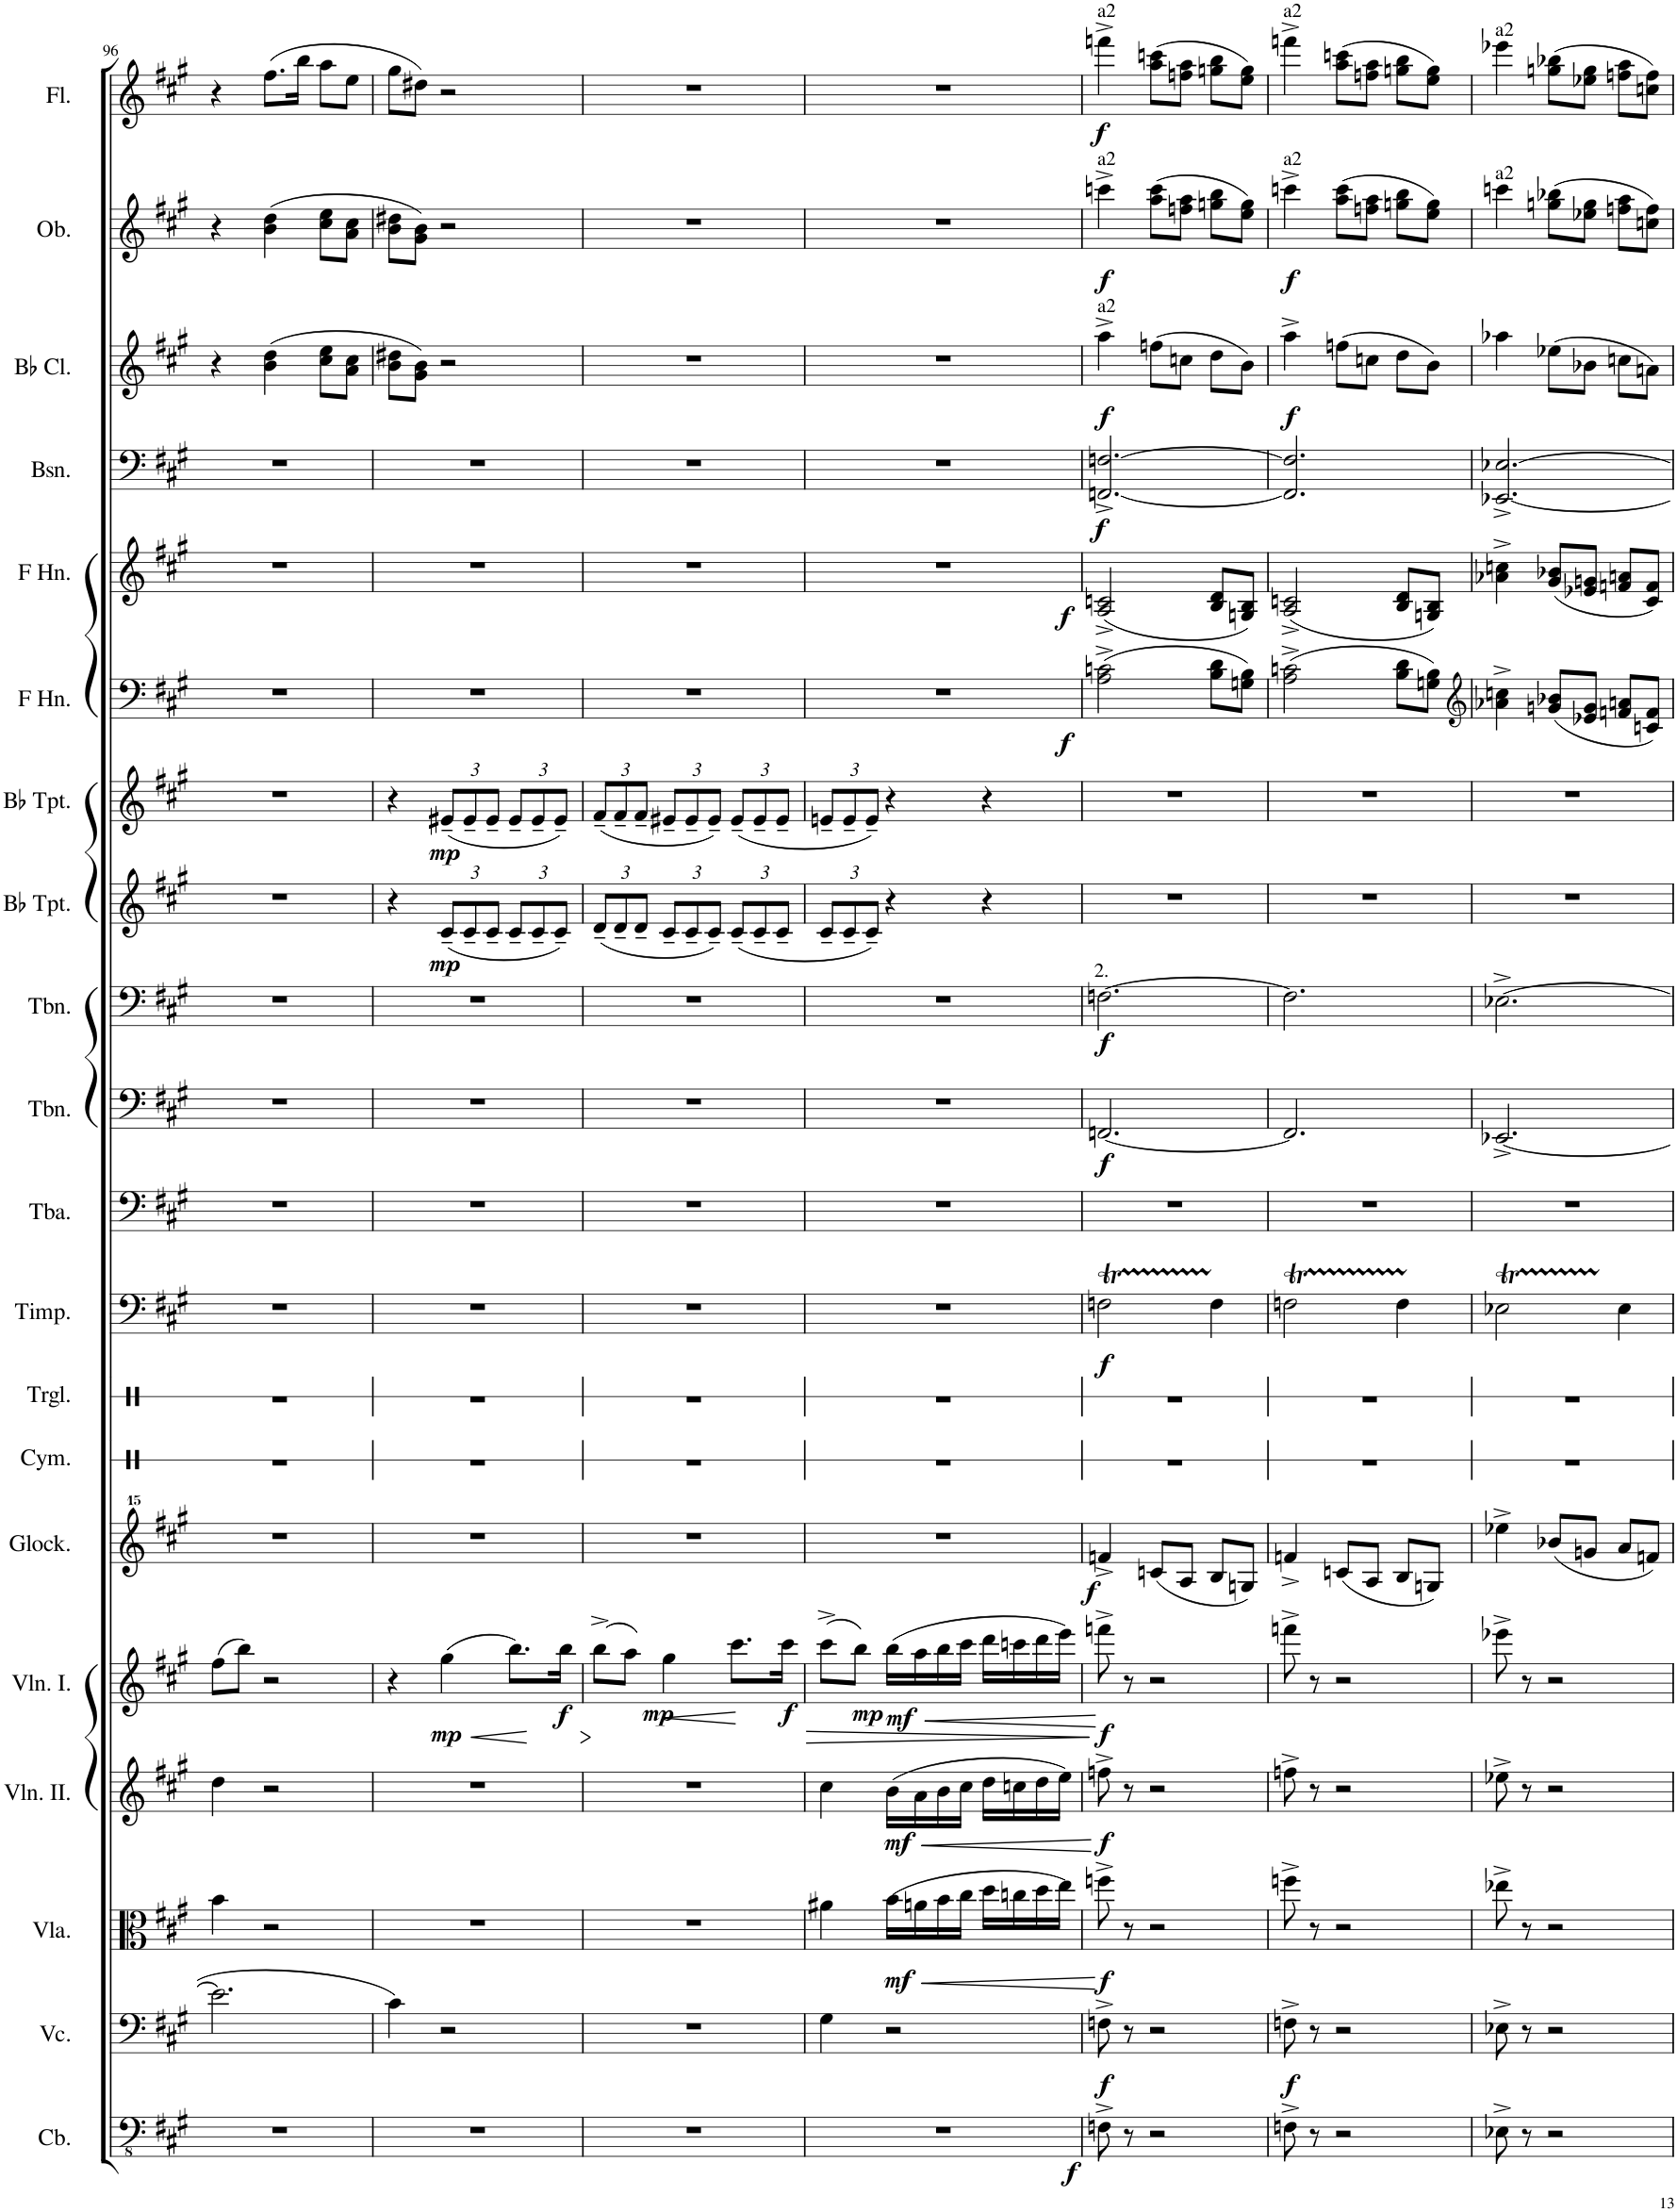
**kern	**dynam	**kern	**dynam	**kern	**dynam	**kern	**dynam	**kern	**dynam	**kern	**dynam	**kern	**kern	**kern	**dynam	**kern	**kern	**dynam	**kern	**dynam	**kern	**dynam	**kern	**dynam	**kern	**dynam	**kern	**dynam	**kern	**dynam	**kern	**dynam	**kern	**dynam	**kern	**dynam
*part20	*part20	*part19	*part19	*part18	*part18	*part17	*part17	*part16	*part16	*part15	*part15	*part14	*part13	*part12	*part12	*part11	*part10	*part10	*part9	*part9	*part8	*part8	*part7	*part7	*part6	*part6	*part5	*part5	*part4	*part4	*part3	*part3	*part2	*part2	*part1	*part1
*staff20	*staff20	*staff19	*staff19	*staff18	*staff18	*staff17	*staff17	*staff16	*staff16	*staff15	*staff15	*staff14	*staff13	*staff12	*staff12	*staff11	*staff10	*staff10	*staff9	*staff9	*staff8	*staff8	*staff7	*staff7	*staff6	*staff6	*staff5	*staff5	*staff4	*staff4	*staff3	*staff3	*staff2	*staff2	*staff1	*staff1
*I"Contrabasses	*	*I"Violoncellos	*	*I"Violas	*	*I"Violins II.	*	*I"Violins I.	*	*I"Glockenspiel	*	*I"Cymbal	*I"Triangle	*I"Timpani	*	*I"Tuba	*I"Trombone 3	*	*I"Trombones 1-2	*	*I"Bb Trumpet 3	*	*I"Bb Trumpets 1-2	*	*I"Horns in F 2-4	*	*I"Horns in F 1-3	*	*I"Bassoons 1-2	*	*I"Bb Clarinets 1-2	*	*I"Oboes 1-2	*	*I"Flutes 1-2	*
*I'Cb.	*	*I'Vc.	*	*I'Vla.	*	*I'Vln. II.	*	*I'Vln. I.	*	*I'Glock.	*	*I'Cym.	*I'Trgl.	*I'Timp.	*	*I'Tba.	*I'Tbn.	*	*I'Tbn.	*	*I'Bb Tpt.	*	*I'Bb Tpt.	*	*	*	*	*	*I'Bsn.	*	*I'Bb Cl.	*	*I'Ob.	*	*I'Fl.	*
!!LO:PB:g=z
*clefFv4	*	*clefF4	*	*clefC3	*	*clefG2	*	*clefG2	*	*clefG^^2	*	*clefX	*clefX	*clefF4	*	*clefF4	*clefF4	*	*clefF4	*	*clefG2	*	*clefG2	*	*clefF4	*	*clefF4	*	*clefF4	*	*clefG2	*	*clefG2	*	*clefG2	*
*	*	*	*	*	*	*	*	*	*	*	*	*	*	*	*	*	*	*	*	*	*ITrd1c2	*	*ITrd1c2	*	*ITrd4c7	*	*ITrd4c7	*	*	*	*ITrd1c2	*	*	*	*	*
*k[f#c#g#]	*	*k[f#c#g#]	*	*k[f#c#g#]	*	*k[f#c#g#]	*	*k[f#c#g#]	*	*k[f#c#g#]	*	*k[f#c#]	*k[f#c#]	*k[f#c#g#]	*	*k[f#c#g#]	*k[f#c#g#]	*	*k[f#c#g#]	*	*k[f#c#g#]	*	*k[f#c#g#]	*	*k[f#c#g#]	*	*k[f#c#g#]	*	*k[f#c#g#]	*	*k[f#c#g#]	*	*k[f#c#g#]	*	*k[f#c#g#]	*
*M3/4	*	*M3/4	*	*M3/4	*	*M3/4	*	*M3/4	*	*M3/4	*	*M3/4	*M3/4	*M3/4	*	*M3/4	*M3/4	*	*M3/4	*	*M3/4	*	*M3/4	*	*M3/4	*	*M3/4	*	*M3/4	*	*M3/4	*	*M3/4	*	*M3/4	*
=96	=96	=96	=96	=96	=96	=96	=96	=96	=96	=96	=96	=96	=96	=96	=96	=96	=96	=96	=96	=96	=96	=96	=96	=96	=96	=96	=96	=96	=96	=96	=96	=96	=96	=96	=96	=96
2.r	.	2.e\]	.	4b\	.	4dd\	.	(8ff#\L	.	2.r	.	2.r	2.r	2.r	.	2.r	2.r	.	2.r	.	2.r	.	2.r	.	2.r	.	2.r	.	2.r	.	4r	.	4r	.	4r	.
.	.	.	.	.	.	.	.	8bb\J)	.	.	.	.	.	.	.	.	.	.	.	.	.	.	.	.	.	.	.	.	.	.	.	.	.	.	.	.
.	.	.	.	2r	.	2r	.	2r	.	.	.	.	.	.	.	.	.	.	.	.	.	.	.	.	.	.	.	.	.	.	(4b\ 4dd\	.	(4b\ 4dd\	.	(8.ff#\L	.
.	.	.	.	.	.	.	.	.	.	.	.	.	.	.	.	.	.	.	.	.	.	.	.	.	.	.	.	.	.	.	.	.	.	.	16bb\Jk	.
.	.	.	.	.	.	.	.	.	.	.	.	.	.	.	.	.	.	.	.	.	.	.	.	.	.	.	.	.	.	.	8cc#\ 8ee\L	.	8cc#\ 8ee\L	.	8aa\L	.
.	.	.	.	.	.	.	.	.	.	.	.	.	.	.	.	.	.	.	.	.	.	.	.	.	.	.	.	.	.	.	8a\ 8cc#\J	.	8a\ 8cc#\J	.	8ee\J	.
=97	=97	=97	=97	=97	=97	=97	=97	=97	=97	=97	=97	=97	=97	=97	=97	=97	=97	=97	=97	=97	=97	=97	=97	=97	=97	=97	=97	=97	=97	=97	=97	=97	=97	=97	=97	=97
2.r	.	4c#\	.	2.r	.	2.r	.	4r	.	2.r	.	2.r	2.r	2.r	.	2.r	2.r	.	2.r	.	4r	.	4r	.	2.r	.	2.r	.	2.r	.	8b\ 8dd#X\L	.	8b\ 8dd#X\L	.	8gg#\L	.
.	.	.	.	.	.	.	.	.	.	.	.	.	.	.	.	.	.	.	.	.	.	.	.	.	.	.	.	.	.	.	8g#\ 8b\J)	.	8g#\ 8b\J)	.	8dd#X\J)	.
!	!	!	!	!	!	!	!	!	!LO:HP:b	!	!	!	!	!	!	!	!	!	!	!	!	!	!	!	!	!	!	!	!	!	!	!	!	!	!	!
*	*	*	*	*	*	*	*	*	*	*	*	*	*	*	*	*	*	*	*	*	*Xbrackettup	*	*Xbrackettup	*	*	*	*	*	*	*	*	*	*	*	*	*
!	!	!	!	!	!	!	!	!	!LO:DY:n=1:b	!	!	!	!	!	!	!	!	!	!	!	!	!LO:DY:b	!	!LO:DY:b	!	!	!	!	!	!	!	!	!	!	!	!
.	.	2r	.	.	.	.	.	(4gg#\	< mp	.	.	.	.	.	.	.	.	.	.	.	(12c#~/L	mp	(12e#X~/L	mp	.	.	.	.	.	.	2r	.	2r	.	2r	.
.	.	.	.	.	.	.	.	.	.	.	.	.	.	.	.	.	.	.	.	.	12c#~/	.	12e#~/	.	.	.	.	.	.	.	.	.	.	.	.	.
.	.	.	.	.	.	.	.	.	.	.	.	.	.	.	.	.	.	.	.	.	12c#~/J	.	12e#~/J	.	.	.	.	.	.	.	.	.	.	.	.	.
!	!	!	!	!	!	!	!	!	!LO:DY:n=2:b	!	!	!	!	!	!	!	!	!	!	!	!	!	!	!	!	!	!	!	!	!	!	!	!	!	!	!
.	.	.	.	.	.	.	.	8.bb\L)	f	.	.	.	.	.	.	.	.	.	.	.	12c#~/L	.	12e#~/L	.	.	.	.	.	.	.	.	.	.	.	.	.
.	.	.	.	.	.	.	.	.	.	.	.	.	.	.	.	.	.	.	.	.	12c#~/	.	12e#~/	.	.	.	.	.	.	.	.	.	.	.	.	.
.	.	.	.	.	.	.	.	.	.	.	.	.	.	.	.	.	.	.	.	.	12c#~/J)	.	12e#~/J)	.	.	.	.	.	.	.	.	.	.	.	.	.
.	.	.	.	.	.	.	.	16bb\Jk	.	.	.	.	.	.	.	.	.	.	.	.	.	.	.	.	.	.	.	.	.	.	.	.	.	.	.	.
.	.	.	.	.	.	.	.	.	[	.	.	.	.	.	.	.	.	.	.	.	.	.	.	.	.	.	.	.	.	.	.	.	.	.	.	.
=98	=98	=98	=98	=98	=98	=98	=98	=98	=98	=98	=98	=98	=98	=98	=98	=98	=98	=98	=98	=98	=98	=98	=98	=98	=98	=98	=98	=98	=98	=98	=98	=98	=98	=98	=98	=98
!	!	!	!	!	!	!	!	!	!LO:HP:b	!	!	!	!	!	!	!	!	!	!	!	!	!	!	!	!	!	!	!	!	!	!	!	!	!	!	!
2.r	.	2.r	.	2.r	.	2.r	.	(8bb^\L	>	2.r	.	2.r	2.r	2.r	.	2.r	2.r	.	2.r	.	(12d~/L	.	(12f#~/L	.	2.r	.	2.r	.	2.r	.	2.r	.	2.r	.	2.r	.
.	.	.	.	.	.	.	.	.	.	.	.	.	.	.	.	.	.	.	.	.	12d~/	.	12f#~/	.	.	.	.	.	.	.	.	.	.	.	.	.
!	!	!	!	!	!	!	!	!	!LO:DY:b	!	!	!	!	!	!	!	!	!	!	!	!	!	!	!	!	!	!	!	!	!	!	!	!	!	!	!
.	.	.	.	.	.	.	.	8aa\J)	mp	.	.	.	.	.	.	.	.	.	.	.	.	.	.	.	.	.	.	.	.	.	.	.	.	.	.	.
.	.	.	.	.	.	.	.	.	.	.	.	.	.	.	.	.	.	.	.	.	12d~/J	.	12f#~/J	.	.	.	.	.	.	.	.	.	.	.	.	.
!	!	!	!	!	!	!	!	!	!LO:HP:b	!	!	!	!	!	!	!	!	!	!	!	!	!	!	!	!	!	!	!	!	!	!	!	!	!	!	!
.	.	.	.	.	.	.	.	4gg#\	<	.	.	.	.	.	.	.	.	.	.	.	12c#~/L	.	12e#X~/L	.	.	.	.	.	.	.	.	.	.	.	.	.
.	.	.	.	.	.	.	.	.	.	.	.	.	.	.	.	.	.	.	.	.	12c#~/	.	12e#~/	.	.	.	.	.	.	.	.	.	.	.	.	.
.	.	.	.	.	.	.	.	.	.	.	.	.	.	.	.	.	.	.	.	.	12c#~/J)	.	12e#~/J)	.	.	.	.	.	.	.	.	.	.	.	.	.
.	.	.	.	.	.	.	.	8.ccc#\L	.	.	.	.	.	.	.	.	.	.	.	.	(12c#~/L	.	(12e#~/L	.	.	.	.	.	.	.	.	.	.	.	.	.
.	.	.	.	.	.	.	.	.	.	.	.	.	.	.	.	.	.	.	.	.	12c#~/	.	12e#~/	.	.	.	.	.	.	.	.	.	.	.	.	.
.	.	.	.	.	.	.	.	.	.	.	.	.	.	.	.	.	.	.	.	.	12c#~/J	.	12e#~/J	.	.	.	.	.	.	.	.	.	.	.	.	.
!	!	!	!	!	!	!	!	!	!LO:DY:b	!	!	!	!	!	!	!	!	!	!	!	!	!	!	!	!	!	!	!	!	!	!	!	!	!	!	!
.	.	.	.	.	.	.	.	16ccc#\Jk	f	.	.	.	.	.	.	.	.	.	.	.	.	.	.	.	.	.	.	.	.	.	.	.	.	.	.	.
.	.	.	.	.	.	.	.	.	] [	.	.	.	.	.	.	.	.	.	.	.	.	.	.	.	.	.	.	.	.	.	.	.	.	.	.	.
=99	=99	=99	=99	=99	=99	=99	=99	=99	=99	=99	=99	=99	=99	=99	=99	=99	=99	=99	=99	=99	=99	=99	=99	=99	=99	=99	=99	=99	=99	=99	=99	=99	=99	=99	=99	=99
!	!	!	!	!	!	!	!	!	!LO:HP:b	!	!	!	!	!	!	!	!	!	!	!	!	!	!	!	!	!	!	!	!	!	!	!	!	!	!	!
2.r	.	4G#\	.	4a#X\	.	4cc#\	.	(8ccc#^\L	>	2.r	.	2.r	2.r	2.r	.	2.r	2.r	.	2.r	.	12c#~/L	.	12en~/L	.	2.r	.	2.r	.	2.r	.	2.r	.	2.r	.	2.r	.
.	.	.	.	.	.	.	.	.	.	.	.	.	.	.	.	.	.	.	.	.	12c#~/	.	12e~/	.	.	.	.	.	.	.	.	.	.	.	.	.
!	!	!	!	!	!	!	!	!	!LO:DY:b	!	!	!	!	!	!	!	!	!	!	!	!	!	!	!	!	!	!	!	!	!	!	!	!	!	!	!
.	.	.	.	.	.	.	.	8bb\J)	mp	.	.	.	.	.	.	.	.	.	.	.	.	.	.	.	.	.	.	.	.	.	.	.	.	.	.	.
.	.	.	.	.	.	.	.	.	.	.	.	.	.	.	.	.	.	.	.	.	12c#~/J)	.	12e~/J)	.	.	.	.	.	.	.	.	.	.	.	.	.
!	!	!	!	!	!LO:HP:b	!	!LO:HP:b	!	!LO:HP:b	!	!	!	!	!	!	!	!	!	!	!	!	!	!	!	!	!	!	!	!	!	!	!	!	!	!	!
!	!	!	!	!	!LO:DY:n=1:b	!	!LO:DY:n=1:b	!	!LO:DY:n=1:b	!	!	!	!	!	!	!	!	!	!	!	!	!	!	!	!	!	!	!	!	!	!	!	!	!	!	!
.	.	2r	.	(16b\LL	< mf	(16b\LL	< mf	(16bb\LL	< mf	.	.	.	.	.	.	.	.	.	.	.	4r	.	4r	.	.	.	.	.	.	.	.	.	.	.	.	.
.	.	.	.	16an\	[	16a\	[	16aa\	[	.	.	.	.	.	.	.	.	.	.	.	.	.	.	.	.	.	.	.	.	.	.	.	.	.	.	.
.	.	.	.	16b\	.	16b\	.	16bb\	.	.	.	.	.	.	.	.	.	.	.	.	.	.	.	.	.	.	.	.	.	.	.	.	.	.	.	.
.	.	.	.	16cc#\JJ	.	16cc#\JJ	.	16ccc#\JJ	.	.	.	.	.	.	.	.	.	.	.	.	.	.	.	.	.	.	.	.	.	.	.	.	.	.	.	.
.	.	.	.	16dd\LL	.	16dd\LL	.	16ddd\LL	.	.	.	.	.	.	.	.	.	.	.	.	4r	.	4r	.	.	.	.	.	.	.	.	.	.	.	.	.
.	.	.	.	16ccn\	.	16ccn\	.	16cccn\	.	.	.	.	.	.	.	.	.	.	.	.	.	.	.	.	.	.	.	.	.	.	.	.	.	.	.	.
.	.	.	.	16dd\	.	16dd\	.	16ddd\	.	.	.	.	.	.	.	.	.	.	.	.	.	.	.	.	.	.	.	.	.	.	.	.	.	.	.	.
.	.	.	.	16ee\JJ)	.	16ee\JJ)	.	16eee\JJ)	.	.	.	.	.	.	.	.	.	.	.	.	.	.	.	.	.	.	.	.	.	.	.	.	.	.	.	.
.	.	.	.	.	.	.	.	.	]	.	.	.	.	.	.	.	.	.	.	.	.	.	.	.	.	.	.	.	.	.	.	.	.	.	.	.
=100	=100	=100	=100	=100	=100	=100	=100	=100	=100	=100	=100	=100	=100	=100	=100	=100	=100	=100	=100	=100	=100	=100	=100	=100	=100	=100	=100	=100	=100	=100	=100	=100	=100	=100	=100	=100
!	!	!	!	!	!	!	!	!	!	!	!	!	!	!	!	!	!	!	!	!	!	!	!	!	!	!	!	!	!	!	!	!	!	!	!LO:TX:a:t=a2	!
!	!	!	!	!	!	!	!	!	!	!	!	!	!	!	!	!	!	!	!	!	!	!	!	!	!	!	!	!	!	!	!	!	!LO:TX:a:t=a2	!	!	!
!	!	!	!	!	!	!	!	!	!	!	!	!	!	!	!	!	!	!	!	!	!	!	!	!	!	!	!	!	!	!	!LO:TX:a:t=a2	!	!	!	!	!
!	!	!	!	!	!	!	!	!	!	!	!	!	!	!	!	!	!	!	!LO:TX:a:t=2.	!	!	!	!	!	!	!	!	!	!	!	!	!	!	!	!	!
!	!LO:DY:b	!	!LO:DY:b	!	!LO:DY:b	!	!LO:DY:b	!	!LO:DY:b	!	!LO:DY:b	!	!	!	!LO:DY:b	!	!	!LO:DY:b	!	!LO:DY:b	!	!	!	!	!	!LO:DY:b	!	!LO:DY:b	!	!LO:DY:b	!	!LO:DY:b	!	!LO:DY:b	!	!LO:DY:b
8FFn^\	f	8Fn^\	f	8ffn^\	f	8ffn^\	f	8fffn^\	f	4fffn^/	f	2.r	2.r	2FnT\	f	2.r	[2.FFn/	f	[2.Fn\	f	2.r	.	2.r	.	(2A\^ 2cn\^	f	(2A/^ 2cn/^	f	[2.FFn/^ [2.Fn/^	f	4aa^\	f	4cccn^\	f	4fffn^\	f
8r	.	8r	.	8r	.	8r	.	8r	.	.	.	.	.	.	.	.	.	.	.	.	.	.	.	.	.	.	.	.	.	.	.	.	.	.	.	.
2r	.	2r	.	2r	.	2r	.	2r	.	(8cccn/L	.	.	.	.	.	.	.	.	.	.	.	.	.	.	.	.	.	.	.	.	(8ffn\L	.	(8aa\ 8ccc\L	.	(8aa\ 8cccn\L	.
.	.	.	.	.	.	.	.	.	.	8aa/J	.	.	.	.	.	.	.	.	.	.	.	.	.	.	.	.	.	.	.	.	8ccn\J	.	8ffn\ 8aa\J	.	8ffn\ 8aa\J	.
.	.	.	.	.	.	.	.	.	.	8bb/L	.	.	.	4FTTT\	.	.	.	.	.	.	.	.	.	.	8B\ 8d\L	.	8B/ 8d/L	.	.	.	8dd\L	.	8ggn\ 8bb\L	.	8ggn\ 8bb\L	.
.	.	.	.	.	.	.	.	.	.	8ggn/J)	.	.	.	.	.	.	.	.	.	.	.	.	.	.	8Gn\ 8B\J)	.	8Gn/ 8B/J)	.	.	.	8b\J)	.	8ee\ 8gg\J)	.	8ee\ 8gg\J)	.
=101	=101	=101	=101	=101	=101	=101	=101	=101	=101	=101	=101	=101	=101	=101	=101	=101	=101	=101	=101	=101	=101	=101	=101	=101	=101	=101	=101	=101	=101	=101	=101	=101	=101	=101	=101	=101
!	!	!	!	!	!	!	!	!	!	!	!	!	!	!	!	!	!	!	!	!	!	!	!	!	!	!	!	!	!	!	!	!	!	!	!LO:TX:a:t=a2	!
!	!	!	!	!	!	!	!	!	!	!	!	!	!	!	!	!	!	!	!	!	!	!	!	!	!	!	!	!	!	!	!	!	!LO:TX:a:t=a2	!	!	!
!	!	!	!LO:DY:b	!	!	!	!	!	!	!	!	!	!	!	!	!	!	!	!	!	!	!	!	!	!	!	!	!	!	!	!	!LO:DY:b	!	!LO:DY:b	!	!
8FFn^\	.	8Fn^\	f	8ffn^\	.	8ffn^\	.	8fffn^\	.	4fffn^/	.	2.r	2.r	2FnT\	.	2.r	2.FF/]	.	2.F\]	.	2.r	.	2.r	.	(2A\^ 2cn\^	.	(2A/^ 2cn/^	.	2.FF/] 2.F/]	.	4aa^\	f	4cccn^\	f	4fffn^\	.
8r	.	8r	.	8r	.	8r	.	8r	.	.	.	.	.	.	.	.	.	.	.	.	.	.	.	.	.	.	.	.	.	.	.	.	.	.	.	.
2r	.	2r	.	2r	.	2r	.	2r	.	(8cccn/L	.	.	.	.	.	.	.	.	.	.	.	.	.	.	.	.	.	.	.	.	(8ffn\L	.	(8aa\ 8ccc\L	.	(8aa\ 8cccn\L	.
.	.	.	.	.	.	.	.	.	.	8aa/J	.	.	.	.	.	.	.	.	.	.	.	.	.	.	.	.	.	.	.	.	8ccn\J	.	8ffn\ 8aa\J	.	8ffn\ 8aa\J	.
.	.	.	.	.	.	.	.	.	.	8bb/L	.	.	.	4FTTT\	.	.	.	.	.	.	.	.	.	.	8B\ 8d\L	.	8B/ 8d/L	.	.	.	8dd\L	.	8ggn\ 8bb\L	.	8ggn\ 8bb\L	.
.	.	.	.	.	.	.	.	.	.	8ggn/J)	.	.	.	.	.	.	.	.	.	.	.	.	.	.	8Gn\ 8B\J)	.	8Gn/ 8B/J)	.	.	.	8b\J)	.	8ee\ 8gg\J)	.	8ee\ 8gg\J)	.
=102	=102	=102	=102	=102	=102	=102	=102	=102	=102	=102	=102	=102	=102	=102	=102	=102	=102	=102	=102	=102	=102	=102	=102	=102	=102	=102	=102	=102	=102	=102	=102	=102	=102	=102	=102	=102
*	*	*	*	*	*	*	*	*	*	*	*	*	*	*	*	*	*	*	*	*	*	*	*	*	*clefG2	*	*	*	*	*	*	*	*	*	*	*
!	!	!	!	!	!	!	!	!	!	!	!	!	!	!	!	!	!	!	!	!	!	!	!	!	!	!	!	!	!	!	!	!	!	!	!LO:TX:a:t=a2	!
!	!	!	!	!	!	!	!	!	!	!	!	!	!	!	!	!	!	!	!	!	!	!	!	!	!	!	!	!	!	!	!	!	!LO:TX:a:t=a2	!	!	!
8EE-X^\	.	8E-X^\	.	8ee-X^\	.	8ee-X^\	.	8eee-X^\	.	4eeee-X^\	.	2.r	2.r	2E-XT\	.	2.r	[2.EE-X^/	.	[2.E-X^\	.	2.r	.	2.r	.	4a-X\^ 4ccn\^	.	4a-X\^ 4ccn\^	.	[2.EE-X/^ [2.E-X/^	.	4aa-X\	.	4cccn\	.	4eee-X\	.
8r	.	8r	.	8r	.	8r	.	8r	.	.	.	.	.	.	.	.	.	.	.	.	.	.	.	.	.	.	.	.	.	.	.	.	.	.	.	.
2r	.	2r	.	2r	.	2r	.	2r	.	(8bbb-X/L	.	.	.	.	.	.	.	.	.	.	.	.	.	.	(8gn/ 8b-X/L	.	(8g#/ 8b-X/L	.	.	.	(8ee-X\L	.	(8ggn\ 8bb-X\L	.	(8ggn\ 8bb-X\L	.
.	.	.	.	.	.	.	.	.	.	8gggn/J	.	.	.	.	.	.	.	.	.	.	.	.	.	.	8e-X/ 8g/J	.	8e-X/ 8gn/J	.	.	.	8b-X\J	.	8ee-X\ 8gg\J	.	8ee-X\ 8gg\J	.
.	.	.	.	.	.	.	.	.	.	8aaa/L	.	.	.	4E-TTT\	.	.	.	.	.	.	.	.	.	.	8fn/ 8an/L	.	8fn/ 8an/L	.	.	.	8ccn\L	.	8ffn\ 8aa\L	.	8ffn\ 8aa\L	.
.	.	.	.	.	.	.	.	.	.	8fffn/J)	.	.	.	.	.	.	.	.	.	.	.	.	.	.	8cn/ 8f/J)	.	8c#/ 8f/J)	.	.	.	8an\J)	.	8ccn\ 8ff\J)	.	8ccn\ 8ff\J)	.
=	=	=	=	=	=	=	=	=	=	=	=	=	=	=	=	=	=	=	=	=	=	=	=	=	=	=	=	=	=	=	=	=	=	=	=	=
*-	*-	*-	*-	*-	*-	*-	*-	*-	*-	*-	*-	*-	*-	*-	*-	*-	*-	*-	*-	*-	*-	*-	*-	*-	*-	*-	*-	*-	*-	*-	*-	*-	*-	*-	*-	*-
